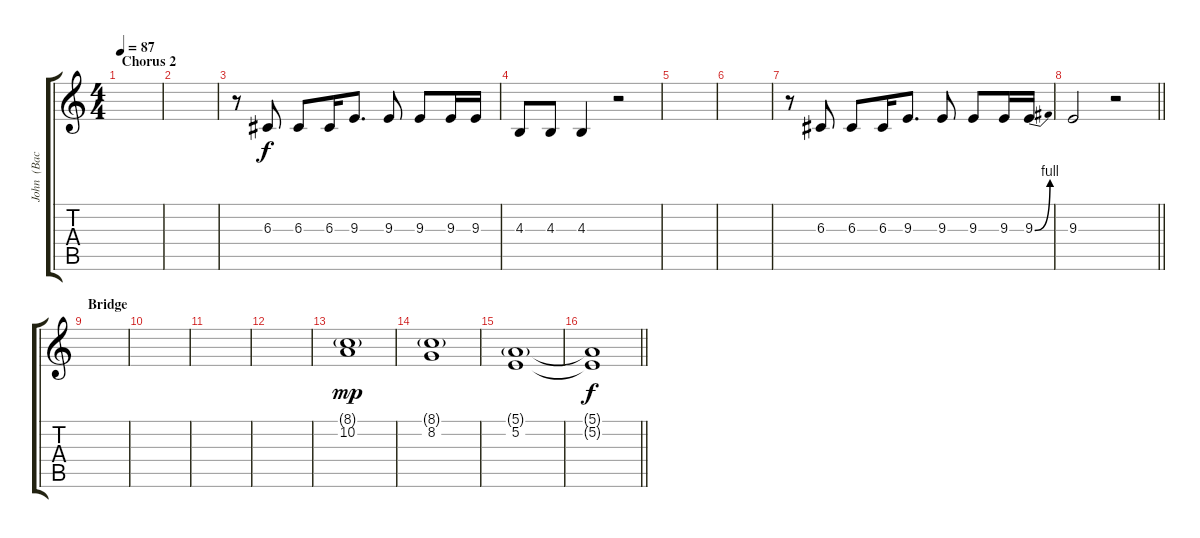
\track ("John  (Back Vocal)" "John  (Bac") {instrument choiraahs}
\staff {score tabs}
\tuning (E4 B3 G3 D3 A2 E2) {hide}
\ts (4 4)
\section ("" "Chorus 2")
\tempo 87
\clef g2
\ks c
|
|
r.8 6.3.8 6.3.8 6.3.16 9.3.8{d} 9.3.8 9.3.8 9.3.16 9.3.16 |
4.3.8 4.3.8 4.3.4 r.2 |
|
|
r.8 6.3.8 6.3.8 6.3.16 9.3.8{d} 9.3.8 9.3.8 9.3.16 9.3{be (bend 0 0 60 4)}.16 |
\barLineRight lightlight
9.3.2 r.2 |
\section ("" "Bridge")
|
|
|
|
(8.1{g} 10.2).1{dy mp} |
(8.1{g} 8.2).1 |
(5.1{g} 5.2).1 |
\barLineRight lightlight
(5.1{t} 5.2{t}).1{dy f}
